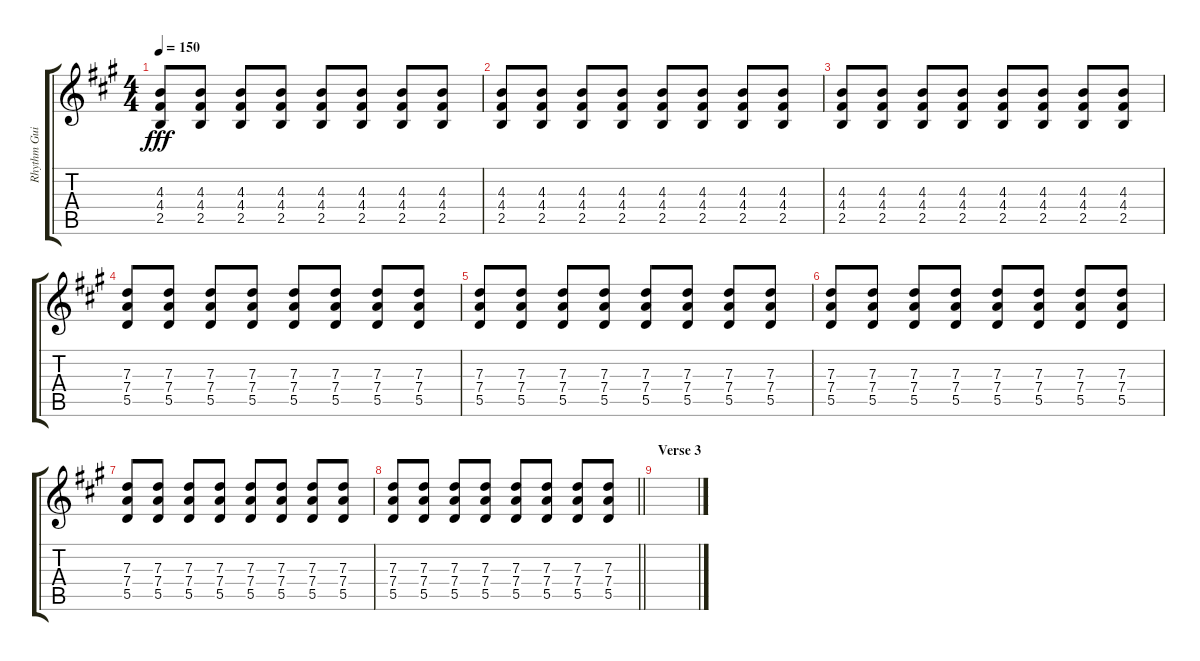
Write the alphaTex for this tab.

\track ("Rhythm Guitar-- Shawn Harris" "Rhythm Gui") {instrument distortionguitar}
\staff {score tabs}
\tuning (E4 B3 G3 D3 A2 E2) {hide}
\ts (4 4)
\tempo 150
\clef g2
\ks a
(4.3 4.4 2.5).8{dy fff} (4.3 4.4 2.5).8 (4.3 4.4 2.5).8 (4.3 4.4 2.5).8 (4.3 4.4 2.5).8 (4.3 4.4 2.5).8 (4.3 4.4 2.5).8 (4.3 4.4 2.5).8 |
(4.3 4.4 2.5).8 (4.3 4.4 2.5).8 (4.3 4.4 2.5).8 (4.3 4.4 2.5).8 (4.3 4.4 2.5).8 (4.3 4.4 2.5).8 (4.3 4.4 2.5).8 (4.3 4.4 2.5).8 |
(4.3 4.4 2.5).8 (4.3 4.4 2.5).8 (4.3 4.4 2.5).8 (4.3 4.4 2.5).8 (4.3 4.4 2.5).8 (4.3 4.4 2.5).8 (4.3 4.4 2.5).8 (4.3 4.4 2.5).8 |
(7.3 7.4 5.5).8 (7.3 7.4 5.5).8 (7.3 7.4 5.5).8 (7.3 7.4 5.5).8 (7.3 7.4 5.5).8 (7.3 7.4 5.5).8 (7.3 7.4 5.5).8 (7.3 7.4 5.5).8 |
(7.3 7.4 5.5).8 (7.3 7.4 5.5).8 (7.3 7.4 5.5).8 (7.3 7.4 5.5).8 (7.3 7.4 5.5).8 (7.3 7.4 5.5).8 (7.3 7.4 5.5).8 (7.3 7.4 5.5).8 |
(7.3 7.4 5.5).8 (7.3 7.4 5.5).8 (7.3 7.4 5.5).8 (7.3 7.4 5.5).8 (7.3 7.4 5.5).8 (7.3 7.4 5.5).8 (7.3 7.4 5.5).8 (7.3 7.4 5.5).8 |
(7.3 7.4 5.5).8 (7.3 7.4 5.5).8 (7.3 7.4 5.5).8 (7.3 7.4 5.5).8 (7.3 7.4 5.5).8 (7.3 7.4 5.5).8 (7.3 7.4 5.5).8 (7.3 7.4 5.5).8 |
\barLineRight lightlight
(7.3 7.4 5.5).8 (7.3 7.4 5.5).8 (7.3 7.4 5.5).8 (7.3 7.4 5.5).8 (7.3 7.4 5.5).8 (7.3 7.4 5.5).8 (7.3 7.4 5.5).8 (7.3 7.4 5.5).8 |
\section ("" "Verse 3")
